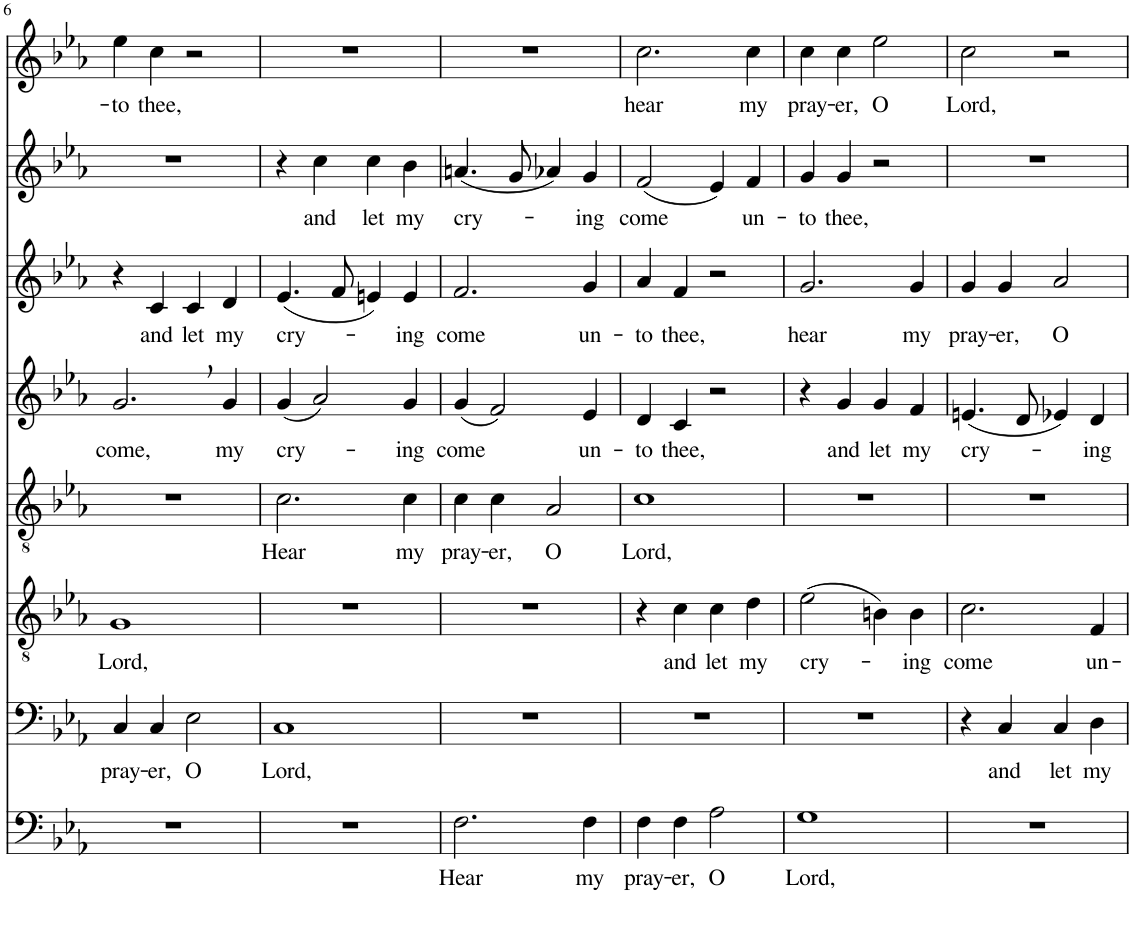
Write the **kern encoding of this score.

**kern	**text	**kern	**text	**kern	**text	**kern	**text	**kern	**text	**kern	**text	**kern	**text	**kern	**text
*part8	*part8	*part7	*part7	*part6	*part6	*part5	*part5	*part4	*part4	*part3	*part3	*part2	*part2	*part1	*part1
*staff8	*staff8	*staff7	*staff7	*staff6	*staff6	*staff5	*staff5	*staff4	*staff4	*staff3	*staff3	*staff2	*staff2	*staff1	*staff1
*I"Bassi II	*	*I"Bassi I	*	*I"Tenori II	*	*I"Tenori I	*	*I"Contralti II	*	*I"Contralti I	*	*I"Soprani II	*	*I"Soprani I	*
!!LO:PB:g=z
*clefF4	*	*clefF4	*	*clefGv2	*	*clefGv2	*	*clefG2	*	*clefG2	*	*clefG2	*	*clefG2	*
*k[b-e-a-]	*	*k[b-e-a-]	*	*k[b-e-a-]	*	*k[b-e-a-]	*	*k[b-e-a-]	*	*k[b-e-a-]	*	*k[b-e-a-]	*	*k[b-e-a-]	*
*E-:	*	*E-:	*	*E-:	*	*E-:	*	*E-:	*	*E-:	*	*E-:	*	*E-:	*
*M2/2	*	*M2/2	*	*M2/2	*	*M2/2	*	*M2/2	*	*M2/2	*	*M2/2	*	*M2/2	*
*met(c|)	*	*met(c|)	*	*met(c|)	*	*met(c|)	*	*met(c|)	*	*met(c|)	*	*met(c|)	*	*met(c|)	*
=6	=6	=6	=6	=6	=6	=6	=6	=6	=6	=6	=6	=6	=6	=6	=6
!	!	!	!LO:LY:b	!	!LO:LY:b	!	!	!	!LO:LY:b	!	!	!	!	!	!LO:LY:b
1r	.	4C/	pray-	1G	Lord,	1r	.	2.g,/	come,	4r	.	1r	.	4ee-\	-to
!	!	!	!LO:LY:b	!	!	!	!	!	!	!	!LO:LY:b	!	!	!	!LO:LY:b
.	.	4C/	-er,	.	.	.	.	.	.	4c/	and	.	.	4cc\	thee,
!	!	!	!LO:LY:b	!	!	!	!	!	!	!	!LO:LY:b	!	!	!	!
.	.	2E-\	O	.	.	.	.	.	.	4c/	let	.	.	2r	.
!	!	!	!	!	!	!	!	!	!LO:LY:b	!	!LO:LY:b	!	!	!	!
.	.	.	.	.	.	.	.	4g/	my	4d/	my	.	.	.	.
=7	=7	=7	=7	=7	=7	=7	=7	=7	=7	=7	=7	=7	=7	=7	=7
!	!	!	!LO:LY:b	!	!	!	!LO:LY:b	!	!LO:LY:b	!	!LO:LY:b	!	!	!	!
1r	.	1C	Lord,	1r	.	2.c\	Hear	(4g/	cry-	(4.e-/	cry-	4r	.	1r	.
!	!	!	!	!	!	!	!	!	!	!	!	!	!LO:LY:b	!	!
.	.	.	.	.	.	.	.	2a-/)	.	.	.	4cc\	and	.	.
.	.	.	.	.	.	.	.	.	.	8f/	.	.	.	.	.
!	!	!	!	!	!	!	!	!	!	!	!	!	!LO:LY:b	!	!
.	.	.	.	.	.	.	.	.	.	4en/)	.	4cc\	let	.	.
!	!	!	!	!	!	!	!LO:LY:b	!	!LO:LY:b	!	!LO:LY:b	!	!LO:LY:b	!	!
.	.	.	.	.	.	4c\	my	4g/	-ing	4e/	-ing	4b-\	my	.	.
=8	=8	=8	=8	=8	=8	=8	=8	=8	=8	=8	=8	=8	=8	=8	=8
!	!LO:LY:b	!	!	!	!	!	!LO:LY:b	!	!LO:LY:b	!	!LO:LY:b	!	!LO:LY:b	!	!
2.F\	Hear	1r	.	1r	.	4c\	pray-	(4g/	come	2.f/	come	(4.an/	cry-	1r	.
!	!	!	!	!	!	!	!LO:LY:b	!	!	!	!	!	!	!	!
.	.	.	.	.	.	4c\	-er,	2f/)	.	.	.	.	.	.	.
.	.	.	.	.	.	.	.	.	.	.	.	8g/	.	.	.
!	!	!	!	!	!	!	!LO:LY:b	!	!	!	!	!	!	!	!
.	.	.	.	.	.	2A-/	O	.	.	.	.	4a-X/)	.	.	.
!	!LO:LY:b	!	!	!	!	!	!	!	!LO:LY:b	!	!LO:LY:b	!	!LO:LY:b	!	!
4F\	my	.	.	.	.	.	.	4e-/	un-	4g/	un-	4g/	-ing	.	.
=9	=9	=9	=9	=9	=9	=9	=9	=9	=9	=9	=9	=9	=9	=9	=9
!	!LO:LY:b	!	!	!	!	!	!LO:LY:b	!	!LO:LY:b	!	!LO:LY:b	!	!LO:LY:b	!	!LO:LY:b
4F\	pray-	1r	.	4r	.	1c	Lord,	4d/	-to	4a-/	-to	(2f/	come	2.cc\	hear
!	!LO:LY:b	!	!	!	!LO:LY:b	!	!	!	!LO:LY:b	!	!LO:LY:b	!	!	!	!
4F\	-er,	.	.	4c\	and	.	.	4c/	thee,	4f/	thee,	.	.	.	.
!	!LO:LY:b	!	!	!	!LO:LY:b	!	!	!	!	!	!	!	!	!	!
2A-\	O	.	.	4c\	let	.	.	2r	.	2r	.	4e-/)	.	.	.
!	!	!	!	!	!LO:LY:b	!	!	!	!	!	!	!	!LO:LY:b	!	!LO:LY:b
.	.	.	.	4d\	my	.	.	.	.	.	.	4f/	un-	4cc\	my
=10	=10	=10	=10	=10	=10	=10	=10	=10	=10	=10	=10	=10	=10	=10	=10
!	!LO:LY:b	!	!	!	!LO:LY:b	!	!	!	!	!	!LO:LY:b	!	!LO:LY:b	!	!LO:LY:b
1G	Lord,	1r	.	(2e-\	cry-	1r	.	4r	.	2.g/	hear	4g/	-to	4cc\	pray-
!	!	!	!	!	!	!	!	!	!LO:LY:b	!	!	!	!LO:LY:b	!	!LO:LY:b
.	.	.	.	.	.	.	.	4g/	and	.	.	4g/	thee,	4cc\	-er,
!	!	!	!	!	!	!	!	!	!LO:LY:b	!	!	!	!	!	!LO:LY:b
.	.	.	.	4Bn\)	.	.	.	4g/	let	.	.	2r	.	2ee-\	O
!	!	!	!	!	!LO:LY:b	!	!	!	!LO:LY:b	!	!LO:LY:b	!	!	!	!
.	.	.	.	4B\	-ing	.	.	4f/	my	4g/	my	.	.	.	.
=11	=11	=11	=11	=11	=11	=11	=11	=11	=11	=11	=11	=11	=11	=11	=11
!	!	!	!	!	!LO:LY:b	!	!	!	!LO:LY:b	!	!LO:LY:b	!	!	!	!LO:LY:b
1r	.	4r	.	2.c\	come	1r	.	(4.en/	cry-	4g/	pray-	1r	.	2cc\	Lord,
!	!	!	!LO:LY:b	!	!	!	!	!	!	!	!LO:LY:b	!	!	!	!
.	.	4C/	and	.	.	.	.	.	.	4g/	-er,	.	.	.	.
.	.	.	.	.	.	.	.	8d/	.	.	.	.	.	.	.
!	!	!	!LO:LY:b	!	!	!	!	!	!	!	!LO:LY:b	!	!	!	!
.	.	4C/	let	.	.	.	.	4e-X/)	.	2a-/	O	.	.	2r	.
!	!	!	!LO:LY:b	!	!LO:LY:b	!	!	!	!LO:LY:b	!	!	!	!	!	!
.	.	4D\	my	4F/	un-	.	.	4d/	-ing	.	.	.	.	.	.
=	=	=	=	=	=	=	=	=	=	=	=	=	=	=	=
*-	*-	*-	*-	*-	*-	*-	*-	*-	*-	*-	*-	*-	*-	*-	*-
